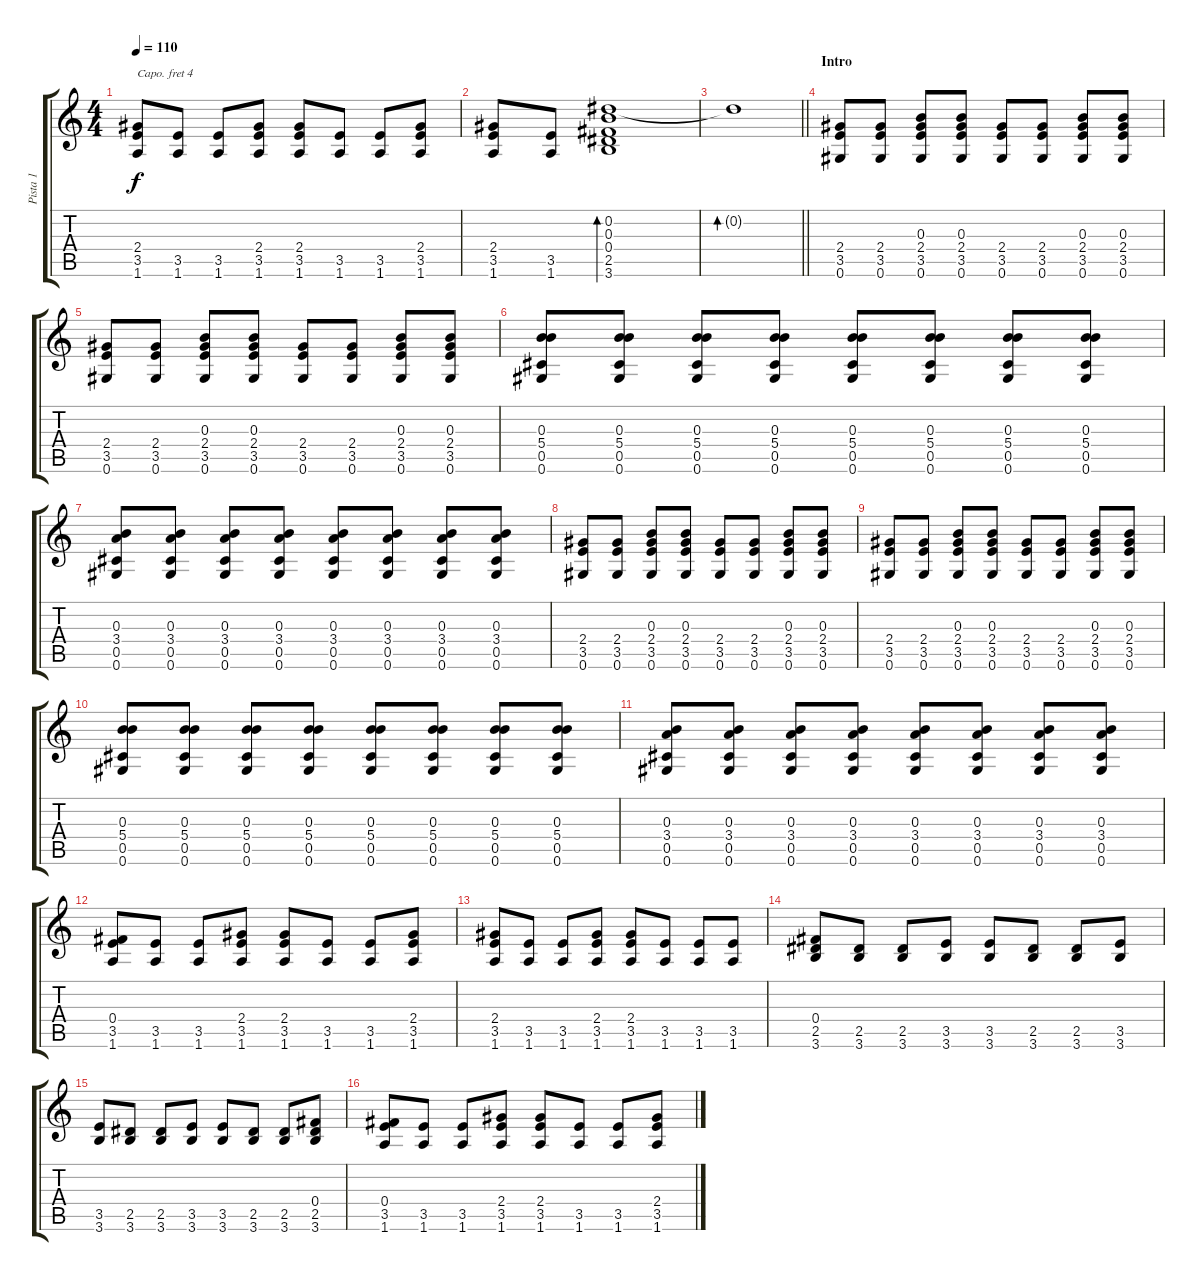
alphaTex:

\track ("Pista 1" "Pista 1") {instrument acousticguitarsteel}
\staff {score tabs}
\capo 4
\tuning (E4 B3 G3 D3 A2 E2) {hide}
\ts (4 4)
\tempo 110
\clef g2
\ks c
(2.4 3.5 1.6).8{dy f} (3.5 1.6).8 (3.5 1.6).8 (2.4 3.5 1.6).8 (2.4 3.5 1.6).8 (3.5 1.6).8 (3.5 1.6).8 (2.4 3.5 1.6).8 |
(2.4 3.5 1.6).8 (3.5 1.6).8 (0.2 0.3 0.4 2.5 3.6).1{bd 60} |
\barLineRight lightlight
0.2{t}.1{bd 60} |
\section ("" "Intro")
(2.4 3.5 0.6).8 (2.4 3.5 0.6).8 (0.3 2.4 3.5 0.6).8 (0.3 2.4 3.5 0.6).8 (2.4 3.5 0.6).8 (2.4 3.5 0.6).8 (0.3 2.4 3.5 0.6).8 (0.3 2.4 3.5 0.6).8 |
(2.4 3.5 0.6).8 (2.4 3.5 0.6).8 (0.3 2.4 3.5 0.6).8 (0.3 2.4 3.5 0.6).8 (2.4 3.5 0.6).8 (2.4 3.5 0.6).8 (0.3 2.4 3.5 0.6).8 (0.3 2.4 3.5 0.6).8 |
(0.3 5.4 0.5 0.6).8 (0.3 5.4 0.5 0.6).8 (0.3 5.4 0.5 0.6).8 (0.3 5.4 0.5 0.6).8 (0.3 5.4 0.5 0.6).8 (0.3 5.4 0.5 0.6).8 (0.3 5.4 0.5 0.6).8 (0.3 5.4 0.5 0.6).8 |
(0.3 3.4 0.5 0.6).8 (0.3 3.4 0.5 0.6).8 (0.3 3.4 0.5 0.6).8 (0.3 3.4 0.5 0.6).8 (0.3 3.4 0.5 0.6).8 (0.3 3.4 0.5 0.6).8 (0.3 3.4 0.5 0.6).8 (0.3 3.4 0.5 0.6).8 |
(2.4 3.5 0.6).8 (2.4 3.5 0.6).8 (0.3 2.4 3.5 0.6).8 (0.3 2.4 3.5 0.6).8 (2.4 3.5 0.6).8 (2.4 3.5 0.6).8 (0.3 2.4 3.5 0.6).8 (0.3 2.4 3.5 0.6).8 |
(2.4 3.5 0.6).8 (2.4 3.5 0.6).8 (0.3 2.4 3.5 0.6).8 (0.3 2.4 3.5 0.6).8 (2.4 3.5 0.6).8 (2.4 3.5 0.6).8 (0.3 2.4 3.5 0.6).8 (0.3 2.4 3.5 0.6).8 |
(0.3 5.4 0.5 0.6).8 (0.3 5.4 0.5 0.6).8 (0.3 5.4 0.5 0.6).8 (0.3 5.4 0.5 0.6).8 (0.3 5.4 0.5 0.6).8 (0.3 5.4 0.5 0.6).8 (0.3 5.4 0.5 0.6).8 (0.3 5.4 0.5 0.6).8 |
(0.3 3.4 0.5 0.6).8 (0.3 3.4 0.5 0.6).8 (0.3 3.4 0.5 0.6).8 (0.3 3.4 0.5 0.6).8 (0.3 3.4 0.5 0.6).8 (0.3 3.4 0.5 0.6).8 (0.3 3.4 0.5 0.6).8 (0.3 3.4 0.5 0.6).8 |
(0.4 3.5 1.6).8 (3.5 1.6).8 (3.5 1.6).8 (2.4 3.5 1.6).8 (2.4 3.5 1.6).8 (3.5 1.6).8 (3.5 1.6).8 (2.4 3.5 1.6).8 |
(2.4 3.5 1.6).8 (3.5 1.6).8 (3.5 1.6).8 (2.4 3.5 1.6).8 (2.4 3.5 1.6).8 (3.5 1.6).8 (3.5 1.6).8 (3.5 1.6).8 |
(0.4 2.5 3.6).8 (2.5 3.6).8 (2.5 3.6).8 (3.5 3.6).8 (3.5 3.6).8 (2.5 3.6).8 (2.5 3.6).8 (3.5 3.6).8 |
(3.5 3.6).8 (2.5 3.6).8 (2.5 3.6).8 (3.5 3.6).8 (3.5 3.6).8 (2.5 3.6).8 (2.5 3.6).8 (0.4 2.5 3.6).8 |
(0.4 3.5 1.6).8 (3.5 1.6).8 (3.5 1.6).8 (2.4 3.5 1.6).8 (2.4 3.5 1.6).8 (3.5 1.6).8 (3.5 1.6).8 (2.4 3.5 1.6).8
